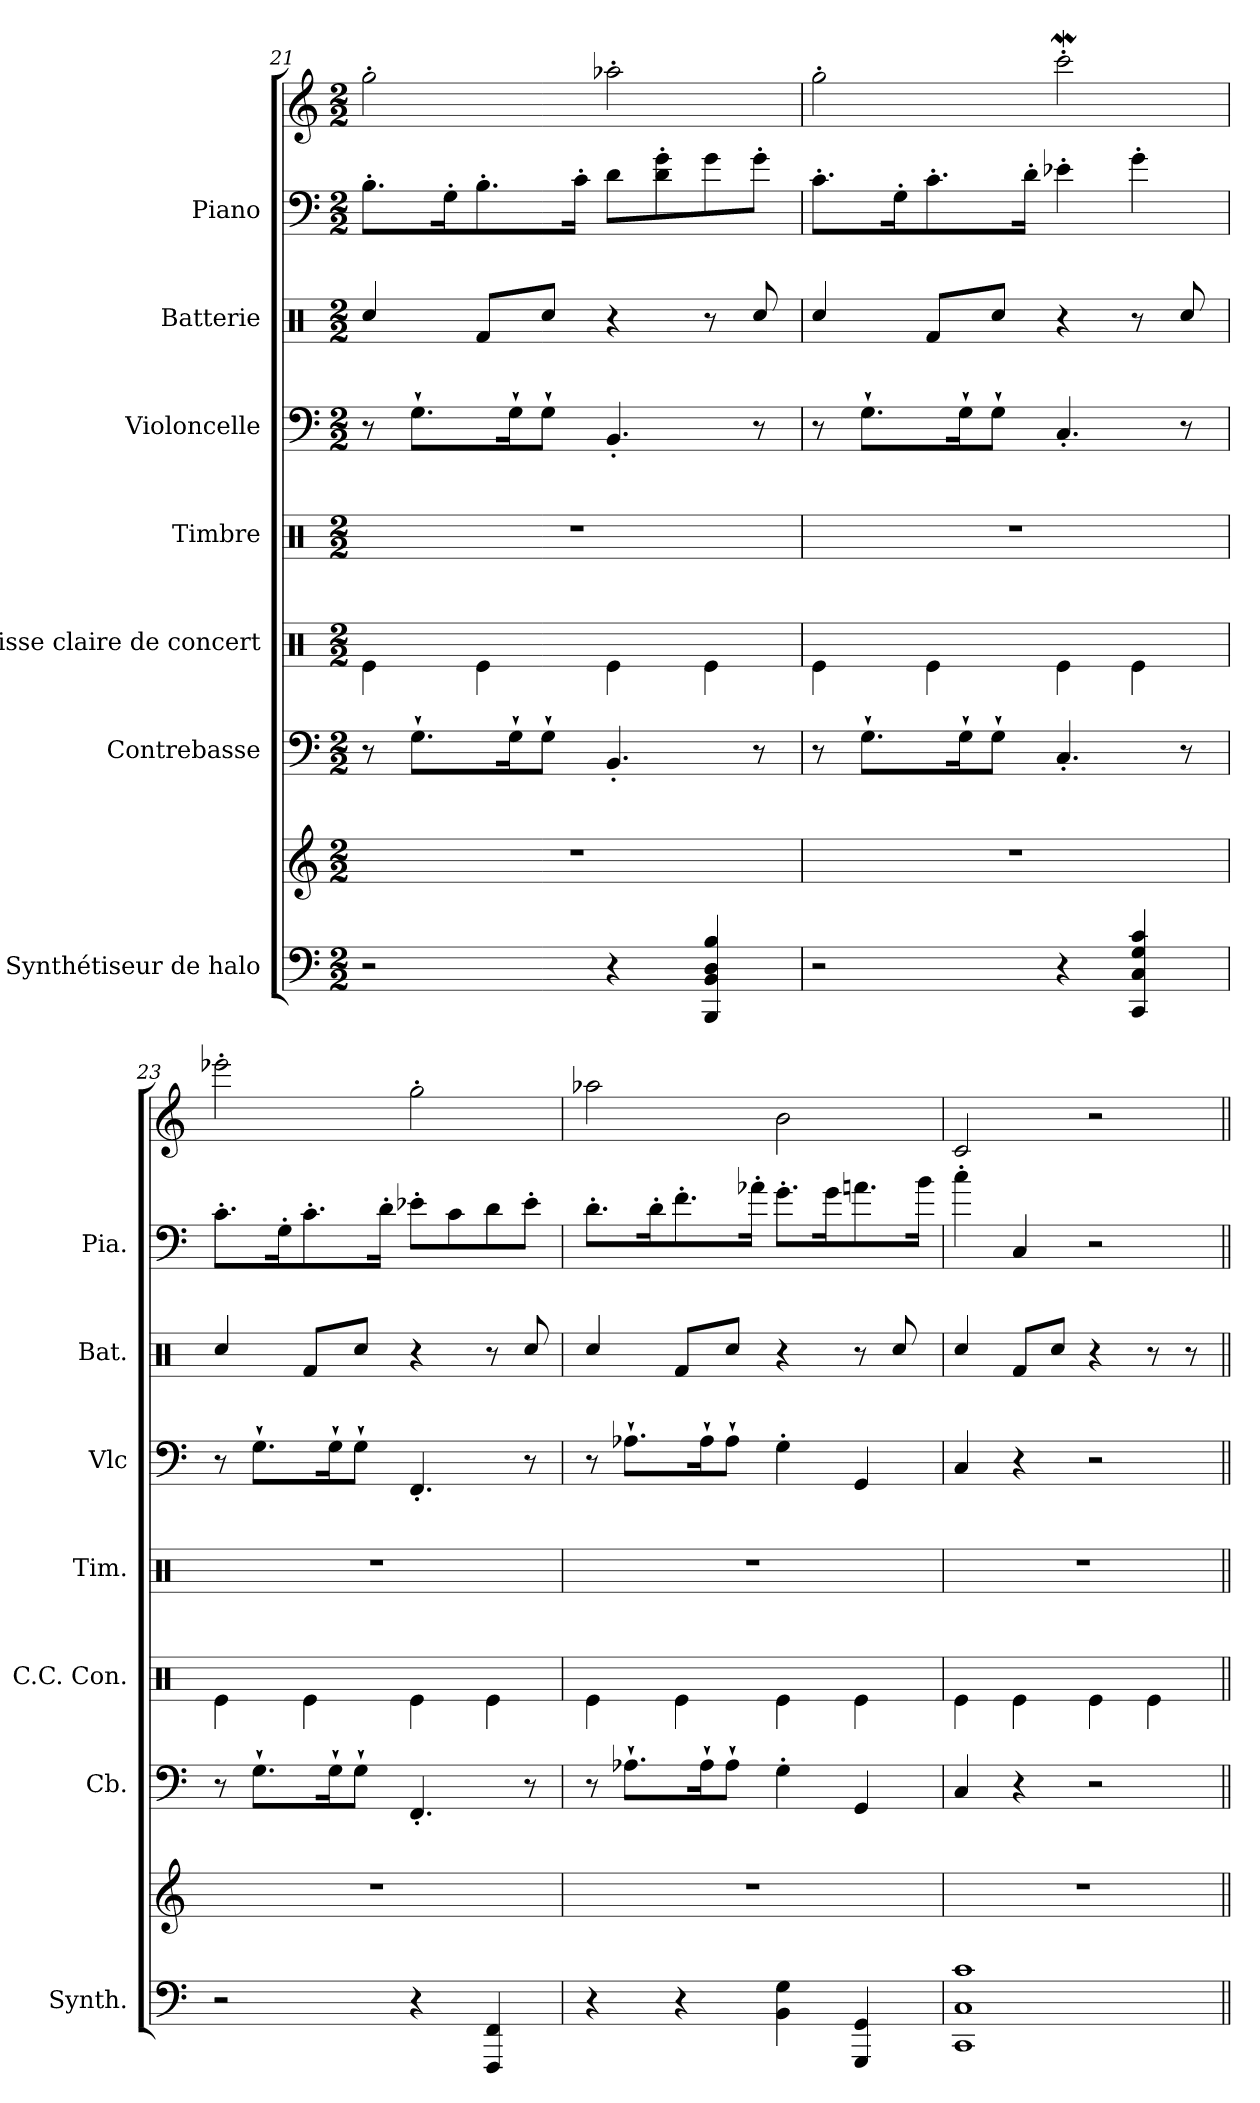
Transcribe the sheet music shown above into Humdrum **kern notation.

**kern	**kern	**kern	**kern	**kern	**kern	**kern	**kern	**kern
*part7	*part7	*part6	*part5	*part4	*part3	*part2	*part1	*part1
*staff9	*staff8	*staff7	*staff6	*staff5	*staff4	*staff3	*staff2	*staff1
*I"Synthétiseur de halo	*	*I"Contrebasse	*I"Caisse claire de concert	*I"Timbre	*I"Violoncelle	*I"Batterie	*I"Piano	*
*I'Synth.	*	*I'Cb.	*I'C.C. Con.	*I'Tim.	*I'Vlc	*I'Bat.	*I'Pia.	*
*clefF4	*clefG2	*clefF4	*clefX	*clefX	*clefF4	*clefX	*clefF4	*clefG2
*	*	*ITrd7c12	*	*	*	*	*	*
*k[]	*k[]	*k[]	*k[]	*k[]	*k[]	*k[]	*k[]	*k[]
*M2/2	*M2/2	*M2/2	*M2/2	*M2/2	*M2/2	*M2/2	*M2/2	*M2/2
=21	=21	=21	=21	=21	=21	=21	=21	=21
2r	1r	8r	4Re\	1r	8r	4Rcc/	8.B'\L	2gg'\
.	.	8.GG''\L	.	.	8.G''\L	.	.	.
.	.	.	.	.	.	.	16G'\K	.
.	.	.	4Re\	.	.	8Rf/L	8.B'\	.
.	.	16GG''\K	.	.	16G''\K	.	.	.
.	.	8GG''\J	.	.	8G''\J	8Rcc/J	.	.
.	.	.	.	.	.	.	16c'\Jk	.
4r	.	4.BBB'/	4Re\	.	4.BB'/	4r	8d\L	2aa-X'\
.	.	.	.	.	.	.	8d\' 8g\'	.
4BBB/ 4BB/ 4D/ 4B/	.	.	4Re\	.	.	8r	8g\	.
.	.	8r	.	.	8r	8Rcc/	8g'\J	.
!!LO:PB:g=z
=22	=22	=22	=22	=22	=22	=22	=22	=22
2r	1r	8r	4Re\	1r	8r	4Rcc/	8.c'\L	2gg'\
.	.	8.GG''\L	.	.	8.G''\L	.	.	.
.	.	.	.	.	.	.	16G'\K	.
.	.	.	4Re\	.	.	8Rf/L	8.c'\	.
.	.	16GG''\K	.	.	16G''\K	.	.	.
.	.	8GG''\J	.	.	8G''\J	8Rcc/J	.	.
.	.	.	.	.	.	.	16d'\Jk	.
4r	.	4.CC'/	4Re\	.	4.C'/	4r	4e-X'\	2cccw'\
4CC/ 4C/ 4G/ 4c/	.	.	4Re\	.	.	8r	4g'\	.
.	.	8r	.	.	8r	8Rcc/	.	.
=23	=23	=23	=23	=23	=23	=23	=23	=23
2r	1r	8r	4Re\	1r	8r	4Rcc/	8.c'\L	2eee-X'\
.	.	8.GG''\L	.	.	8.G''\L	.	.	.
.	.	.	.	.	.	.	16G'\K	.
.	.	.	4Re\	.	.	8Rf/L	8.c'\	.
.	.	16GG''\K	.	.	16G''\K	.	.	.
.	.	8GG''\J	.	.	8G''\J	8Rcc/J	.	.
.	.	.	.	.	.	.	16d'\Jk	.
4r	.	4.FFF'/	4Re\	.	4.FF'/	4r	8e-X'\L	2gg'\
.	.	.	.	.	.	.	8c\	.
4FFF/ 4FF/	.	.	4Re\	.	.	8r	8d\	.
.	.	8r	.	.	8r	8Rcc/	8e-'\J	.
=24	=24	=24	=24	=24	=24	=24	=24	=24
4r	1r	8r	4Re\	1r	8r	4Rcc/	8.d'\L	2aa-X\
.	.	8.AA-X''\L	.	.	8.A-X''\L	.	.	.
.	.	.	.	.	.	.	16d'\K	.
4r	.	.	4Re\	.	.	8Rf/L	8.f'\	.
.	.	16AA-''\K	.	.	16A-''\K	.	.	.
.	.	8AA-''\J	.	.	8A-''\J	8Rcc/J	.	.
.	.	.	.	.	.	.	16a-X'\Jk	.
4BB\ 4G\	.	4GG'\	4Re\	.	4G'\	4r	8.g'\L	2b\
.	.	.	.	.	.	.	16g\K	.
4GGG/ 4GG/	.	4GGG/	4Re\	.	4GG/	8r	8.an\	.
.	.	.	.	.	.	8Rcc/	.	.
.	.	.	.	.	.	.	16b\Jk	.
!!LO:PB:g=z
=25	=25	=25	=25	=25	=25	=25	=25	=25
1CC 1C 1c	1r	4CC/	4Re\	1r	4C/	4Rcc/	4cc'\	2c/
.	.	4r	4Re\	.	4r	8Rf/L	4C/	.
.	.	.	.	.	.	8Rcc/J	.	.
.	.	2r	4Re\	.	2r	4r	2r	2r
.	.	.	4Re\	.	.	8r	.	.
.	.	.	.	.	.	8r	.	.
=||	=||	=||	=||	=||	=||	=||	=||	=||
*-	*-	*-	*-	*-	*-	*-	*-	*-
